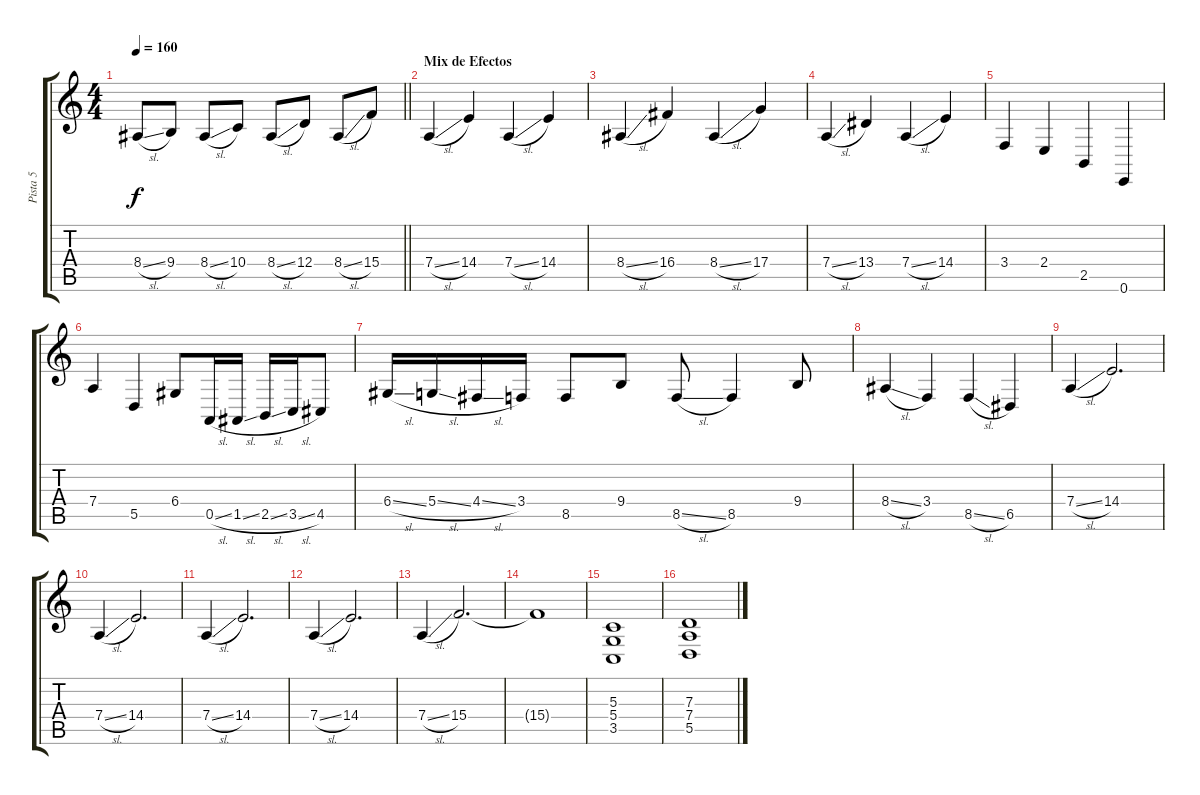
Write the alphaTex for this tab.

\track ("Pista 5" "Pista 5") {instrument fx7echoes}
\staff {score tabs}
\tuning (E4 B3 G3 D3 A2 E2) {hide}
\ts (4 4)
\tempo 160
\clef g2
\barLineRight lightlight
\ks c
8.4{sl}.8{dy f} 9.4.8 8.4{sl}.8 10.4.8 8.4{sl}.8 12.4.8 8.4{sl}.8 15.4.8 |
\section ("" "Mix de Efectos")
7.4{sl}.4 14.4.4 7.4{sl}.4 14.4.4 |
8.4{sl}.4 16.4.4 8.4{sl}.4 17.4.4 |
7.4{sl}.4 13.4.4 7.4{sl}.4 14.4.4 |
3.4.4 2.4.4 2.5.4 0.6.4 |
7.4.4 5.5.4 6.4.8 0.5{sl}.16 1.5{sl}.16 2.5{sl}.16 3.5{sl}.16 4.5.8 |
6.4{sl}.16 5.4{sl}.16 4.4{sl}.16 3.4.16 8.5.8 9.4.8 8.5{sl}.8 8.5.4 9.4.8 |
8.4{sl}.4 3.4.4 8.5{sl}.4 6.5.4 |
7.4{sl}.4 14.4.2{d} |
7.4{sl}.4 14.4.2{d} |
7.4{sl}.4 14.4.2{d} |
7.4{sl}.4 14.4.2{d} |
7.4{sl}.4 15.4.2{d} |
15.4{t}.1 |
(5.3 5.4 3.5).1 |
(7.3 7.4 5.5).1
